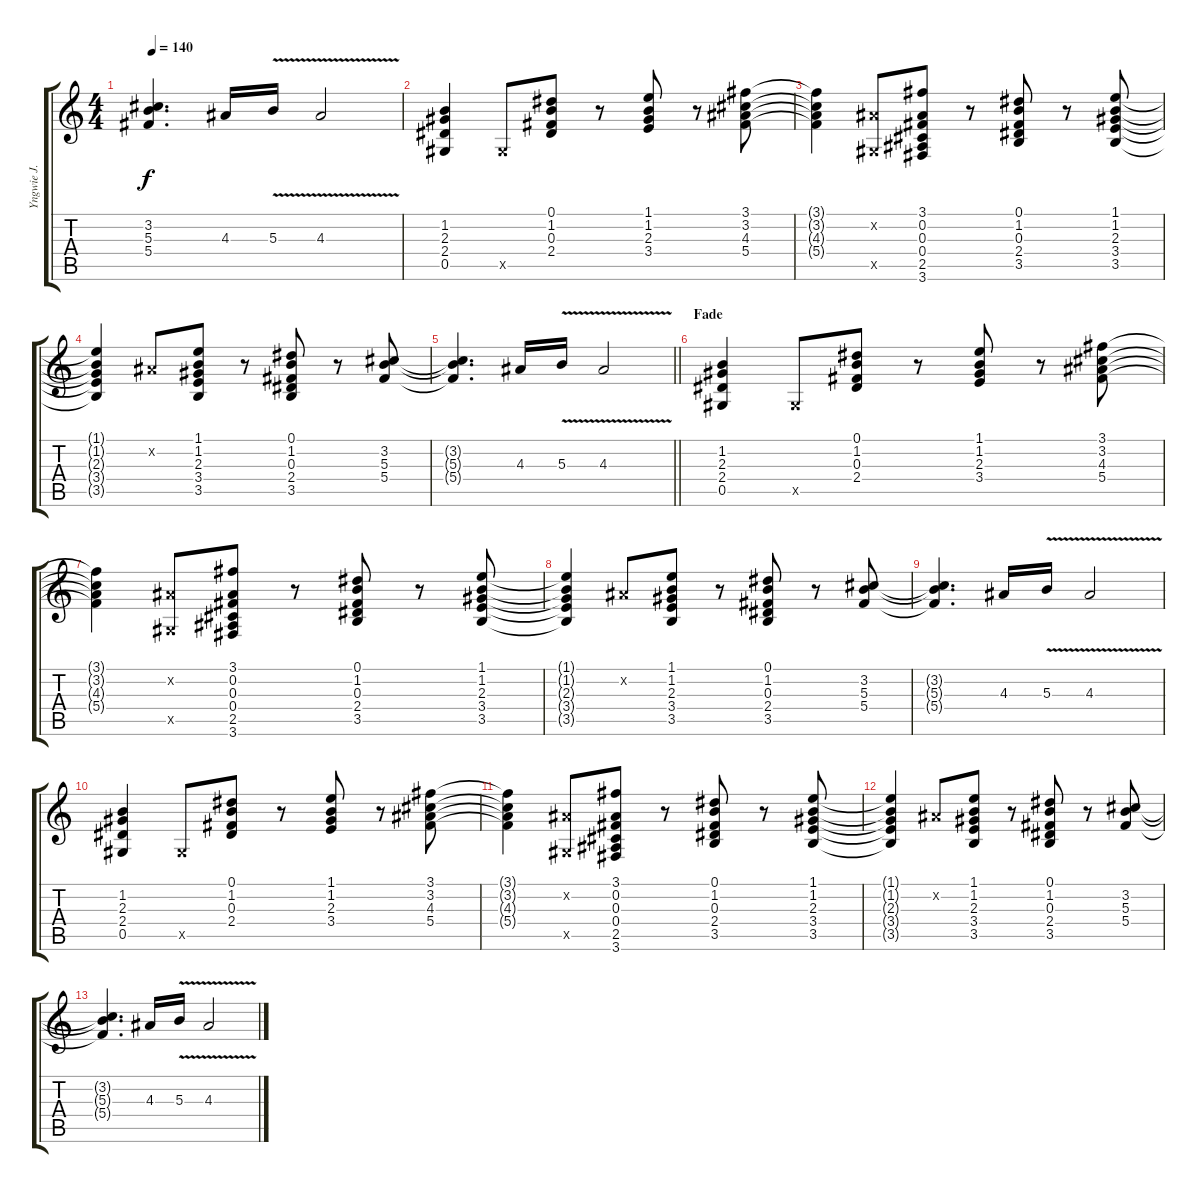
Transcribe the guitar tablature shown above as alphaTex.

\track ("Yngwie J. Malmsteen" "Yngwie J. ") {instrument overdrivenguitar}
\staff {score tabs}
\tuning (Eb4 Bb3 Gb3 Db3 Ab2 Eb2) {hide}
\ts (4 4)
\tempo 140
\clef g2
\ks c
(3.2{t} 5.3{t} 5.4{t}).4{d dy f} 4.3.16 5.3{v}.16 4.3{v}.2 |
(1.2 2.3 2.4 0.5).4 0.5{x}.8 (0.1 1.2 0.3 2.4).8 r.8 (1.1 1.2 2.3 3.4).8 r.8 (3.1 3.2 4.3 5.4).8 |
(3.1{t} 3.2{t} 4.3{t} 5.4{t}).4 (0.2{x} 0.5{x}).8 (3.1 0.2 0.3 0.4 2.5 3.6).8 r.8 (0.1 1.2 0.3 2.4 3.5).8 r.8 (1.1 1.2 2.3 3.4 3.5).8 |
(1.1{t} 1.2{t} 2.3{t} 3.4{t} 3.5{t}).4 0.2{x}.8 (1.1 1.2 2.3 3.4 3.5).8 r.8 (0.1 1.2 0.3 2.4 3.5).8 r.8 (3.2 5.3 5.4).8 |
\barLineRight lightlight
(3.2{t} 5.3{t} 5.4{t}).4{d} 4.3.16 5.3{v}.16 4.3{v}.2 |
\section ("" "Fade")
(1.2 2.3 2.4 0.5).4 0.5{x}.8 (0.1 1.2 0.3 2.4).8 r.8 (1.1 1.2 2.3 3.4).8 r.8 (3.1 3.2 4.3 5.4).8 |
(3.1{t} 3.2{t} 4.3{t} 5.4{t}).4 (0.2{x} 0.5{x}).8 (3.1 0.2 0.3 0.4 2.5 3.6).8 r.8 (0.1 1.2 0.3 2.4 3.5).8 r.8 (1.1 1.2 2.3 3.4 3.5).8 |
(1.1{t} 1.2{t} 2.3{t} 3.4{t} 3.5{t}).4 0.2{x}.8 (1.1 1.2 2.3 3.4 3.5).8 r.8 (0.1 1.2 0.3 2.4 3.5).8 r.8 (3.2 5.3 5.4).8 |
(3.2{t} 5.3{t} 5.4{t}).4{d} 4.3.16 5.3{v}.16 4.3{v}.2 |
(1.2 2.3 2.4 0.5).4 0.5{x}.8 (0.1 1.2 0.3 2.4).8 r.8 (1.1 1.2 2.3 3.4).8 r.8 (3.1 3.2 4.3 5.4).8 |
(3.1{t} 3.2{t} 4.3{t} 5.4{t}).4 (0.2{x} 0.5{x}).8 (3.1 0.2 0.3 0.4 2.5 3.6).8 r.8 (0.1 1.2 0.3 2.4 3.5).8 r.8 (1.1 1.2 2.3 3.4 3.5).8 |
(1.1{t} 1.2{t} 2.3{t} 3.4{t} 3.5{t}).4 0.2{x}.8 (1.1 1.2 2.3 3.4 3.5).8 r.8 (0.1 1.2 0.3 2.4 3.5).8 r.8 (3.2 5.3 5.4).8 |
(3.2{t} 5.3{t} 5.4{t}).4{d} 4.3.16 5.3{v}.16 4.3{v}.2
